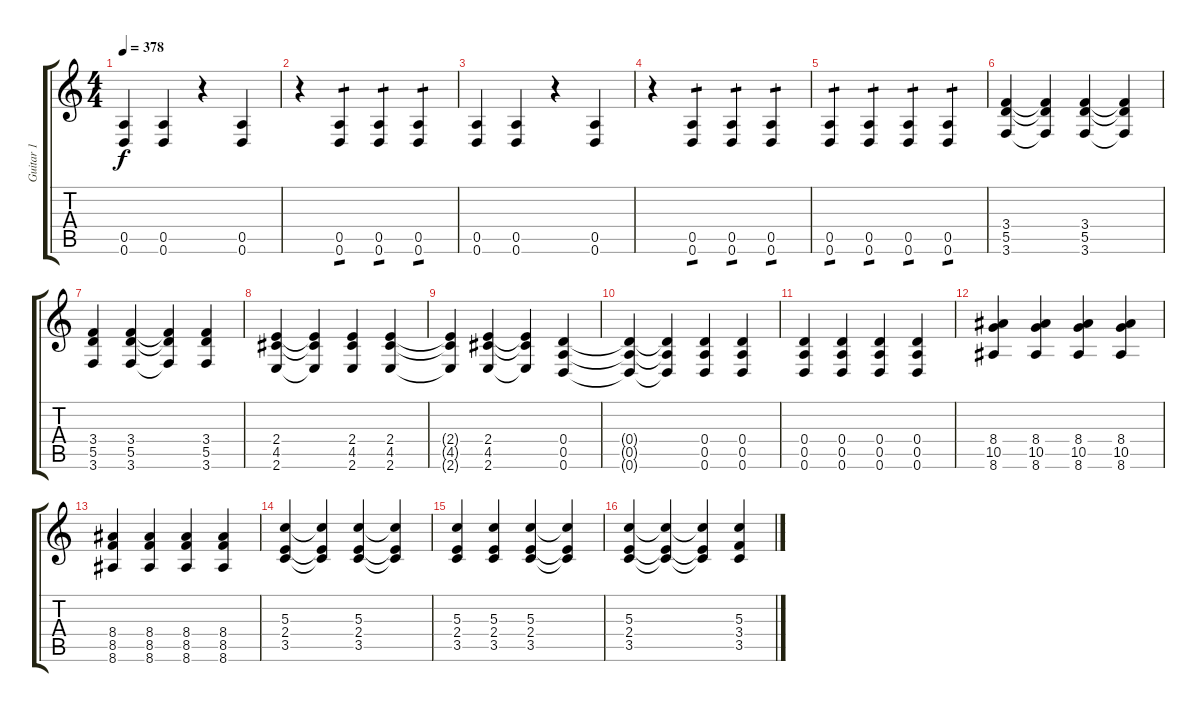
\track ("Guitar 1" "Guitar 1") {instrument distortionguitar}
\staff {score tabs}
\tuning (E4 B3 G3 D3 A2 D2) {hide}
\ts (4 4)
\tempo 378
\clef g2
\ks c
(0.5 0.6).4{dy f} (0.5 0.6).4 r.4 (0.5 0.6).4 |
r.4 (0.5 0.6).4{tp 1} (0.5 0.6).4{tp 1} (0.5 0.6).4{tp 1} |
(0.5 0.6).4 (0.5 0.6).4 r.4 (0.5 0.6).4 |
r.4 (0.5 0.6).4{tp 1} (0.5 0.6).4{tp 1} (0.5 0.6).4{tp 1} |
(0.5 0.6).4{tp 1} (0.5 0.6).4{tp 1} (0.5 0.6).4{tp 1} (0.5 0.6).4{tp 1} |
(3.4 5.5 3.6).4 (3.4{t} 5.5{t} 3.6{t}).4 (3.4 5.5 3.6).4 (3.4{t} 5.5{t} 3.6{t}).4 |
(3.4 5.5 3.6).4 (3.4 5.5 3.6).4 (3.4{t} 5.5{t} 3.6{t}).4 (3.4 5.5 3.6).4 |
(2.4 4.5 2.6).4 (2.4{t} 4.5{t} 2.6{t}).4 (2.4 4.5 2.6).4 (2.4 4.5 2.6).4 |
(2.4{t} 4.5{t} 2.6{t}).4 (2.4 4.5 2.6).4 (2.4{t} 4.5{t} 2.6{t}).4 (0.4 0.5 0.6).4 |
(0.4{t} 0.5{t} 0.6{t}).4 (0.4{t} 0.5{t} 0.6{t}).4 (0.4 0.5 0.6).4 (0.4 0.5 0.6).4 |
(0.4 0.5 0.6).4 (0.4 0.5 0.6).4 (0.4 0.5 0.6).4 (0.4 0.5 0.6).4 |
(8.4 10.5 8.6).4 (8.4 10.5 8.6).4 (8.4 10.5 8.6).4 (8.4 10.5 8.6).4 |
(8.4 8.5 8.6).4 (8.4 8.5 8.6).4 (8.4 8.5 8.6).4 (8.4 8.5 8.6).4 |
(5.3 2.4 3.5).4 (5.3{t} 2.4{t} 3.5{t}).4 (5.3 2.4 3.5).4 (5.3{t} 2.4{t} 3.5{t}).4 |
(5.3 2.4 3.5).4 (5.3 2.4 3.5).4 (5.3 2.4 3.5).4 (5.3{t} 2.4{t} 3.5{t}).4 |
(5.3 2.4 3.5).4 (5.3{t} 2.4{t} 3.5{t}).4 (5.3{t} 2.4{t} 3.5{t}).4 (5.3 3.4 3.5).4
